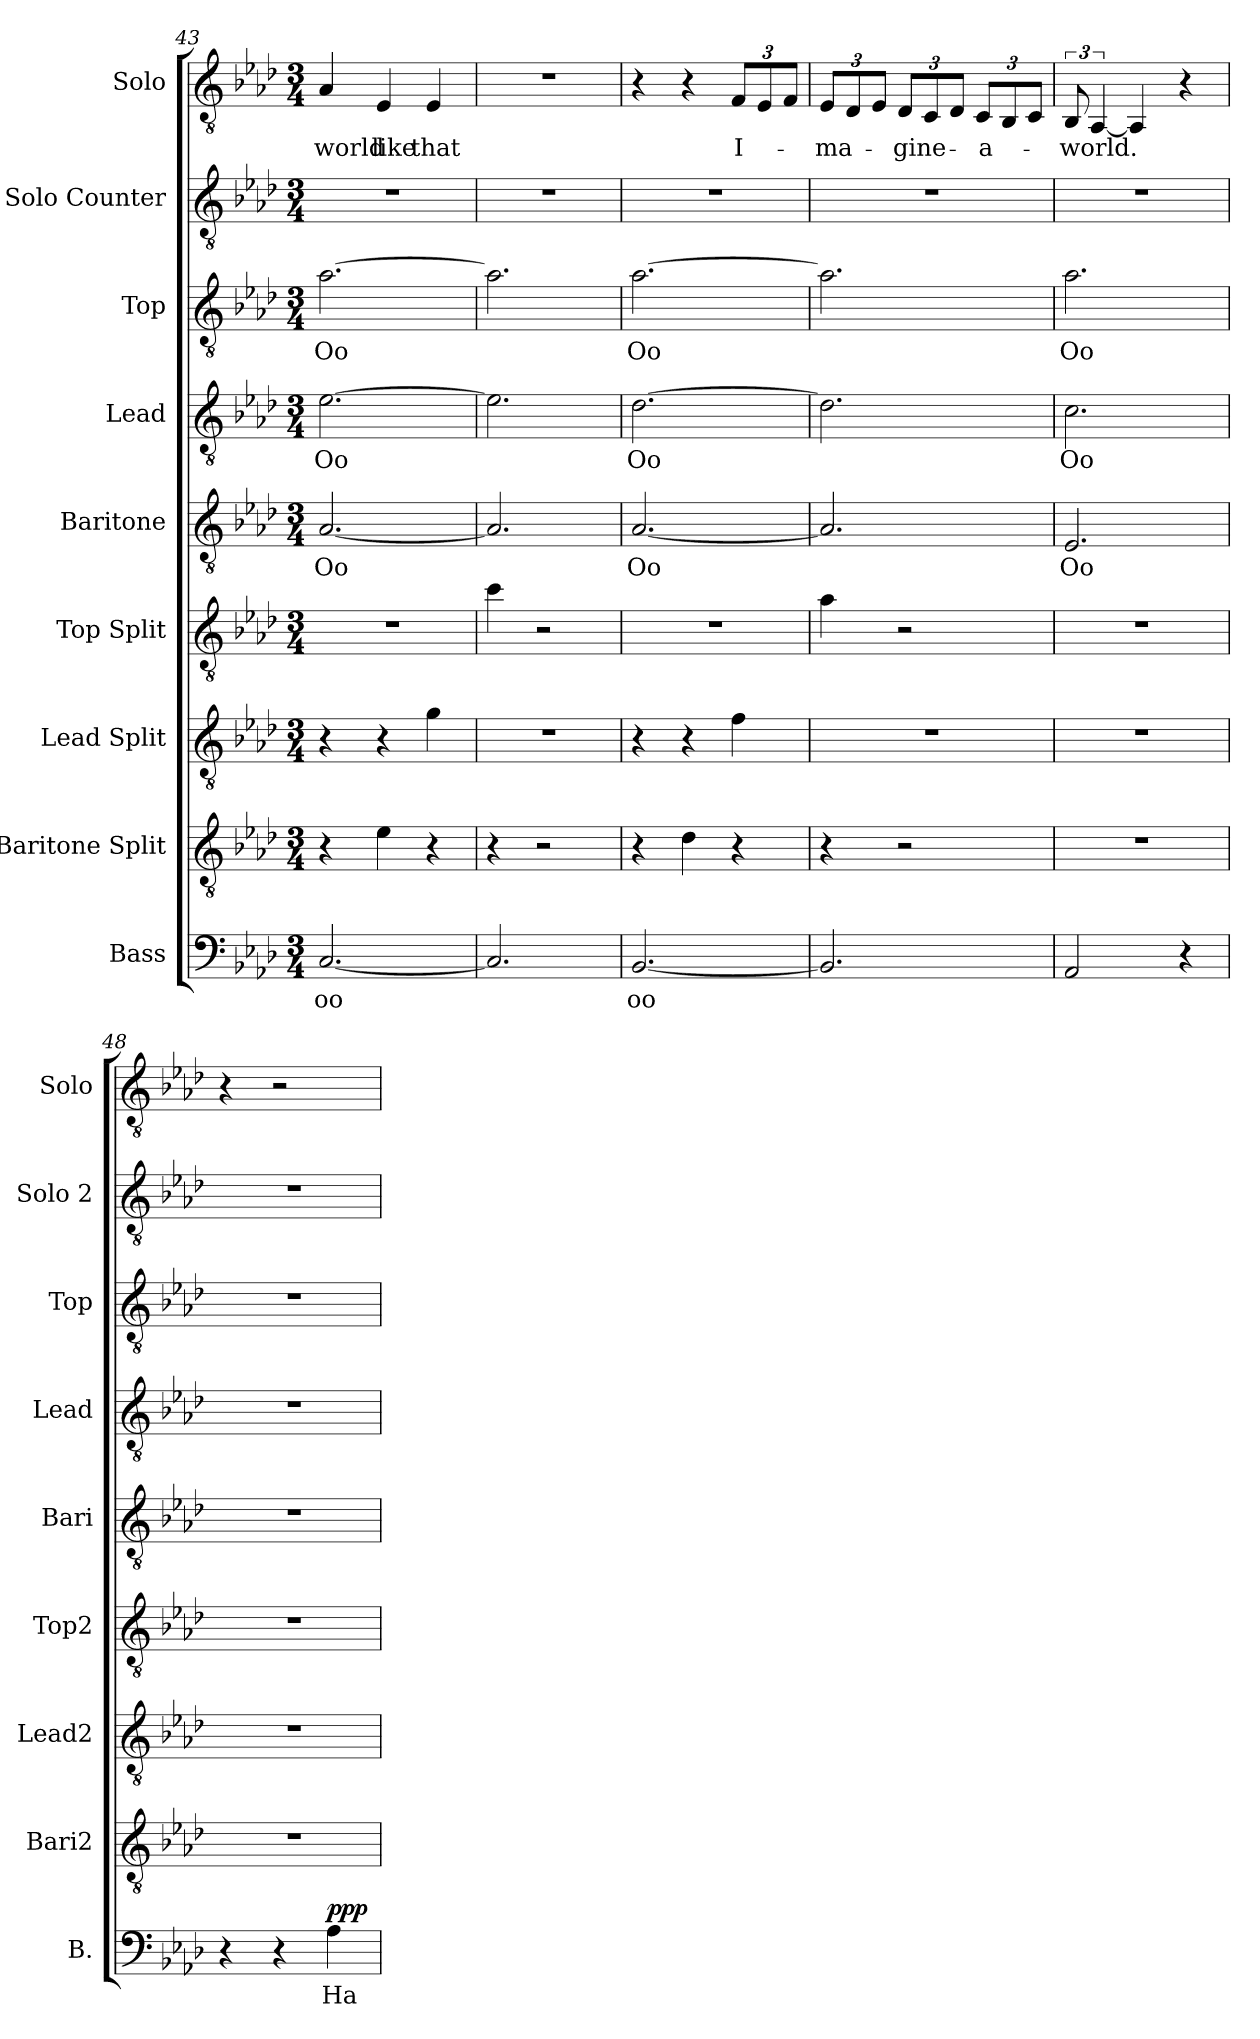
**kern	**text	**dynam	**kern	**kern	**kern	**kern	**text	**kern	**text	**kern	**text	**kern	**kern	**text
*part9	*part9	*part9	*part8	*part7	*part6	*part5	*part5	*part4	*part4	*part3	*part3	*part2	*part1	*part1
*staff9	*staff9	*staff9	*staff8	*staff7	*staff6	*staff5	*staff5	*staff4	*staff4	*staff3	*staff3	*staff2	*staff1	*staff1
*I"Bass	*	*	*I"Baritone Split	*I"Lead Split	*I"Top Split	*I"Baritone	*	*I"Lead	*	*I"Top	*	*I"Solo Counter	*I"Solo	*
*I'B.	*	*	*I'Bari2	*I'Lead2	*I'Top2	*I'Bari	*	*I'Lead	*	*I'Top	*	*I'Solo 2	*I'Solo	*
*clefF4	*	*	*clefGv2	*clefGv2	*clefGv2	*clefGv2	*	*clefGv2	*	*clefGv2	*	*clefGv2	*clefGv2	*
*k[b-e-a-d-]	*	*	*k[b-e-a-d-]	*k[b-e-a-d-]	*k[b-e-a-d-]	*k[b-e-a-d-]	*	*k[b-e-a-d-]	*	*k[b-e-a-d-]	*	*k[b-e-a-d-]	*k[b-e-a-d-]	*
*M3/4	*	*	*M3/4	*M3/4	*M3/4	*M3/4	*	*M3/4	*	*M3/4	*	*M3/4	*M3/4	*
=43	=43	=43	=43	=43	=43	=43	=43	=43	=43	=43	=43	=43	=43	=43
!	!LO:LY:b	!	!	!	!	!	!LO:LY:b	!	!LO:LY:b	!	!LO:LY:b	!	!	!LO:LY:b
[2.C/	oo	.	4r	4r	2.r	[2.A-/	Oo	[2.e-\	Oo	[2.a-\	Oo	2.r	4A-/	world
!	!	!	!	!	!	!	!	!	!	!	!	!	!	!LO:LY:b
.	.	.	4e-\	4r	.	.	.	.	.	.	.	.	4E-/	like
!	!	!	!	!	!	!	!	!	!	!	!	!	!	!LO:LY:b
.	.	.	4r	4g\	.	.	.	.	.	.	.	.	4E-/	that
=44	=44	=44	=44	=44	=44	=44	=44	=44	=44	=44	=44	=44	=44	=44
2.C/]	.	.	4r	2.r	4cc\	2.A-/]	.	2.e-\]	.	2.a-\]	.	2.r	2.r	.
.	.	.	2r	.	2r	.	.	.	.	.	.	.	.	.
=45	=45	=45	=45	=45	=45	=45	=45	=45	=45	=45	=45	=45	=45	=45
!	!LO:LY:b	!	!	!	!	!	!LO:LY:b	!	!LO:LY:b	!	!LO:LY:b	!	!	!
[2.BB-/	oo	.	4r	4r	2.r	[2.A-/	Oo	[2.d-\	Oo	[2.a-\	Oo	2.r	4r	.
.	.	.	4d-\	4r	.	.	.	.	.	.	.	.	4r	.
*	*	*	*	*	*	*	*	*	*	*	*	*	*Xbrackettup	*
!	!	!	!	!	!	!	!	!	!	!	!	!	!	!LO:LY:b
.	.	.	4r	4f\	.	.	.	.	.	.	.	.	12F/L	I-
.	.	.	.	.	.	.	.	.	.	.	.	.	12E-/	.
.	.	.	.	.	.	.	.	.	.	.	.	.	12F/J	.
=46	=46	=46	=46	=46	=46	=46	=46	=46	=46	=46	=46	=46	=46	=46
!	!	!	!	!	!	!	!	!	!	!	!	!	!	!LO:LY:b
2.BB-/]	.	.	4r	2.r	4a-\	2.A-/]	.	2.d-\]	.	2.a-\]	.	2.r	12E-/L	-ma-
.	.	.	.	.	.	.	.	.	.	.	.	.	12D-/	.
.	.	.	.	.	.	.	.	.	.	.	.	.	12E-/J	.
!	!	!	!	!	!	!	!	!	!	!	!	!	!	!LO:LY:b
.	.	.	2r	.	2r	.	.	.	.	.	.	.	12D-/L	-gine-
.	.	.	.	.	.	.	.	.	.	.	.	.	12C/	.
.	.	.	.	.	.	.	.	.	.	.	.	.	12D-/J	.
!	!	!	!	!	!	!	!	!	!	!	!	!	!	!LO:LY:b
.	.	.	.	.	.	.	.	.	.	.	.	.	12C/L	-a-
.	.	.	.	.	.	.	.	.	.	.	.	.	12BB-/	.
.	.	.	.	.	.	.	.	.	.	.	.	.	12C/J	.
=47	=47	=47	=47	=47	=47	=47	=47	=47	=47	=47	=47	=47	=47	=47
!	!	!	!	!	!	!	!LO:LY:b	!	!LO:LY:b	!	!LO:LY:b	!	!	!
*	*	*	*	*	*	*	*	*	*	*	*	*	*brackettup	*
!	!	!	!	!	!	!	!	!	!	!	!	!	!	!LO:LY:b
2AA-/	.	.	2.r	2.r	2.r	2.E-/	Oo	2.c\	Oo	2.a-\	Oo	2.r	12BB-/	-world.
.	.	.	.	.	.	.	.	.	.	.	.	.	[6AA-/	.
.	.	.	.	.	.	.	.	.	.	.	.	.	4AA-/]	.
4r	.	.	.	.	.	.	.	.	.	.	.	.	4r	.
=48	=48	=48	=48	=48	=48	=48	=48	=48	=48	=48	=48	=48	=48	=48
4r	.	.	2.r	2.r	2.r	2.r	.	2.r	.	2.r	.	2.r	4r	.
4r	.	.	.	.	.	.	.	.	.	.	.	.	2r	.
!	!LO:LY:b	!LO:DY:b	!	!	!	!	!	!	!	!	!	!	!	!
4A-\	Ha-	ppp	.	.	.	.	.	.	.	.	.	.	.	.
=	=	=	=	=	=	=	=	=	=	=	=	=	=	=
*-	*-	*-	*-	*-	*-	*-	*-	*-	*-	*-	*-	*-	*-	*-
